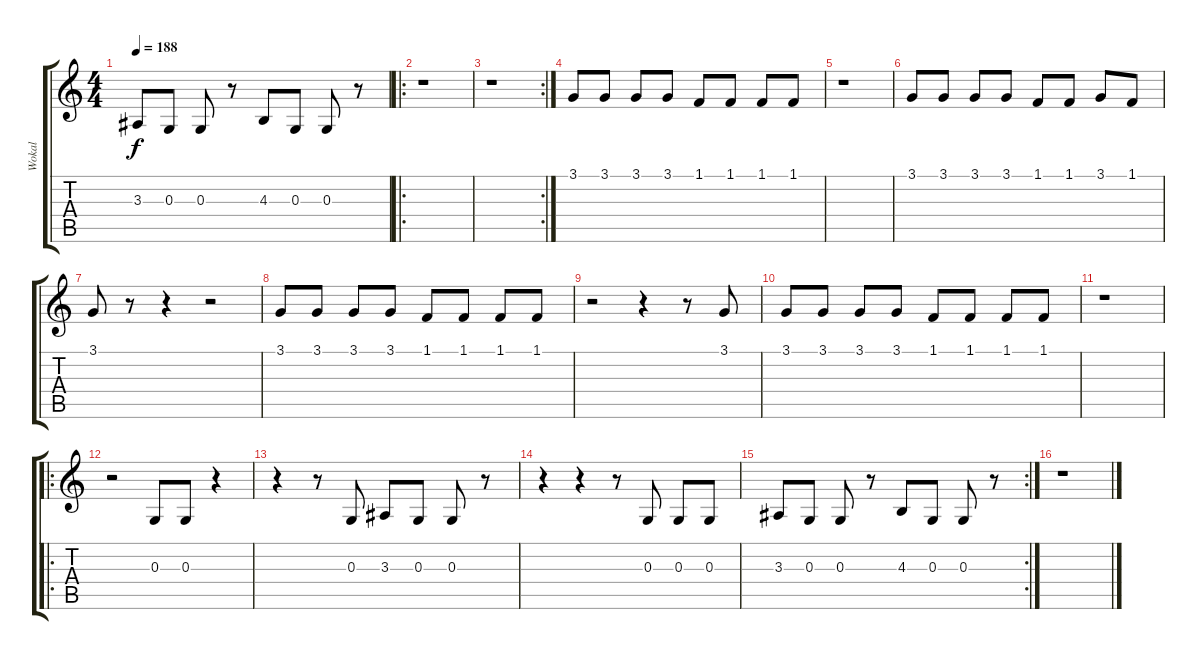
\track ("Wokal" "Wokal") {instrument altosax}
\staff {score tabs}
\tuning (E4 B3 G3 D3 A2 E2) {hide}
\ts (4 4)
\tempo 188
\clef g2
\ks c
3.3.8{dy f} 0.3.8 0.3.8 r.8 4.3.8 0.3.8 0.3.8 r.8 |
\ro
r.1 |
\rc 2
r.1 |
3.1.8 3.1.8 3.1.8 3.1.8 1.1.8 1.1.8 1.1.8 1.1.8 |
r.1 |
3.1.8 3.1.8 3.1.8 3.1.8 1.1.8 1.1.8 3.1.8 1.1.8 |
3.1.8 r.8 r.4 r.2 |
3.1.8 3.1.8 3.1.8 3.1.8 1.1.8 1.1.8 1.1.8 1.1.8 |
r.2 r.4 r.8 3.1.8 |
3.1.8 3.1.8 3.1.8 3.1.8 1.1.8 1.1.8 1.1.8 1.1.8 |
r.1 |
\ro
r.2 0.3.8 0.3.8 r.4 |
r.4 r.8 0.3.8 3.3.8 0.3.8 0.3.8 r.8 |
r.4 r.4 r.8 0.3.8 0.3.8 0.3.8 |
\rc 2
3.3.8 0.3.8 0.3.8 r.8 4.3.8 0.3.8 0.3.8 r.8 |
r.1
